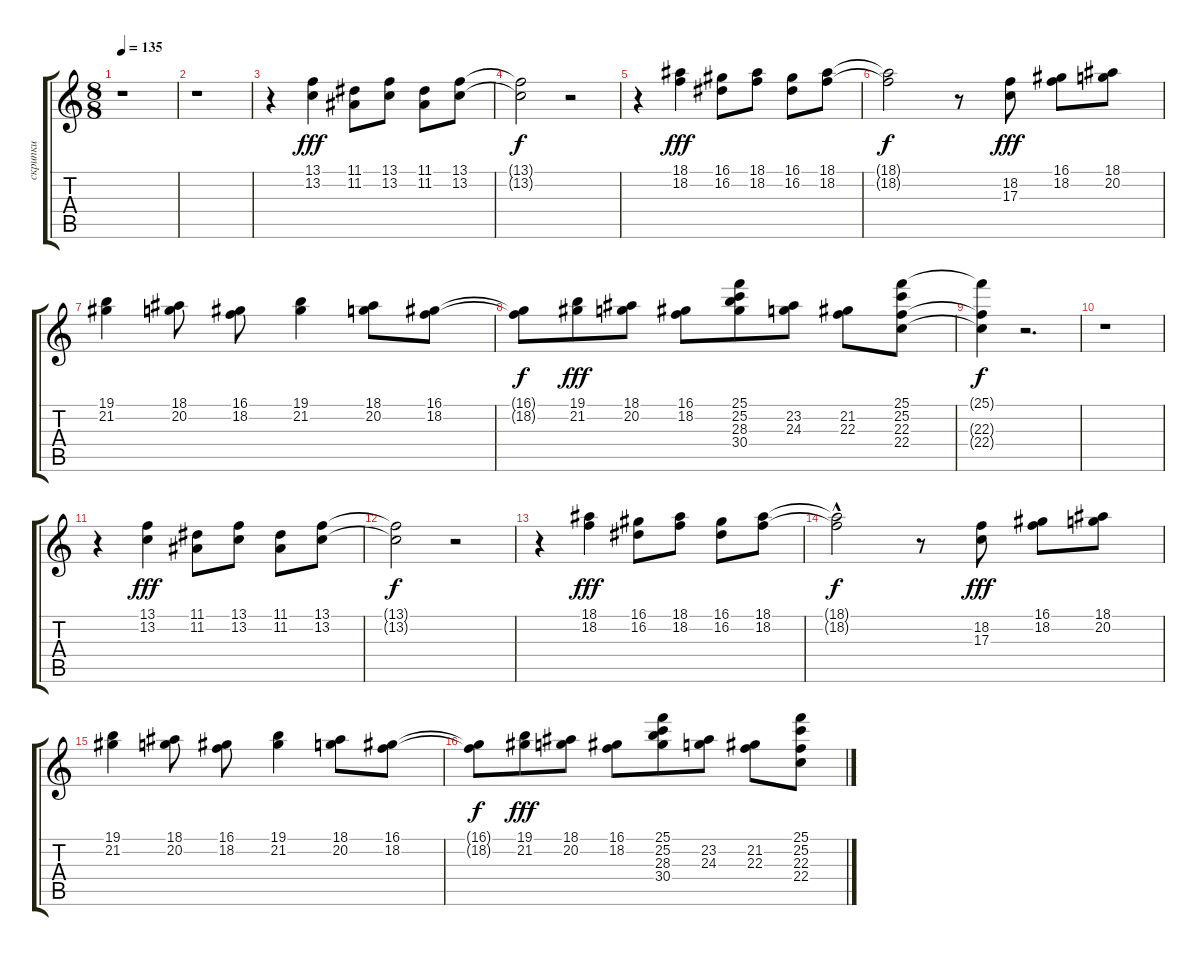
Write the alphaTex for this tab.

\track ("скрипки" "скрипки") {instrument synthstrings1}
\staff {score tabs}
\tuning (E4 B3 G3 D3 A2 E2) {hide}
\ts (8 8)
\tempo 135
\clef g2
\ks c
r.1{dy fff instrument synthstrings1} |
r.1 |
r.4 (13.1 13.2).4 (11.1 11.2).8 (13.1 13.2).8 (11.1 11.2).8 (13.1 13.2).8 |
(13.1{t} 13.2{t}).2{dy f} r.2 |
r.4 (18.1 18.2).4{dy fff} (16.1 16.2).8 (18.1 18.2).8 (16.1 16.2).8 (18.1 18.2).8 |
(18.1{t} 18.2{t}).2{dy f} r.8 (18.2 17.3).8{dy fff} (16.1 18.2).8 (18.1 20.2).8 |
(19.1 21.2).4 (18.1 20.2).8 (16.1 18.2).8 (19.1 21.2).4 (18.1 20.2).8 (16.1 18.2).8 |
(16.1{t} 18.2{t}).8{dy f} (19.1 21.2).8{dy fff} (18.1 20.2).8 (16.1 18.2).8 (25.1 25.2 28.3 30.4).8 (23.2 24.3).8 (21.2 22.3).8 (25.1 25.2 22.3 22.4).8 |
(25.1{t} 22.3{t} 22.4{t}).4{dy f} r.2{d} |
r.1 |
r.4 (13.1 13.2).4{dy fff} (11.1 11.2).8 (13.1 13.2).8 (11.1 11.2).8 (13.1 13.2).8 |
(13.1{t} 13.2{t}).2{dy f} r.2 |
r.4 (18.1 18.2).4{dy fff} (16.1 16.2).8 (18.1 18.2).8 (16.1 16.2).8 (18.1 18.2).8 |
(18.1{hac t} 18.2{t}).2{dy f} r.8 (18.2 17.3).8{dy fff} (16.1 18.2).8 (18.1 20.2).8 |
(19.1 21.2).4 (18.1 20.2).8 (16.1 18.2).8 (19.1 21.2).4 (18.1 20.2).8 (16.1 18.2).8 |
(16.1{t} 18.2{t}).8{dy f} (19.1 21.2).8{dy fff} (18.1 20.2).8 (16.1 18.2).8 (25.1 25.2 28.3 30.4).8 (23.2 24.3).8 (21.2 22.3).8 (25.1 25.2 22.3 22.4).8
